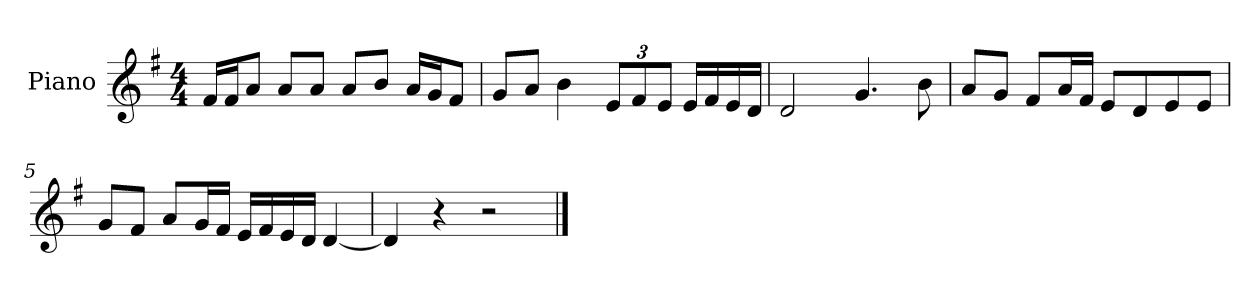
**kern
*part1
*staff1
*I"Piano
*I'P-no
*clefG2
*k[f#]
*M4/4
*MM90
=1
16f#/LL
16f#/J
8a/J
8a/L
8a/J
8a/L
8b/J
16a/LL
16g/J
8f#/J
=2
8g/L
8a/J
4b\
*Xbrackettup
12e/L
12f#/
12e/J
16e/LL
16f#/
16e/
16d/JJ
=3
2d/
4.g/
8b\
=4
8a/L
8g/J
8f#/L
16a/L
16f#/JJ
8e/L
8d/
8e/
8e/J
!!LO:LB:g=z
=5
8g/L
8f#/J
8a/L
16g/L
16f#/JJ
16e/LL
16f#/
16e/
16d/JJ
[4d/
=6
4d/]
4r
2r
==
*-
